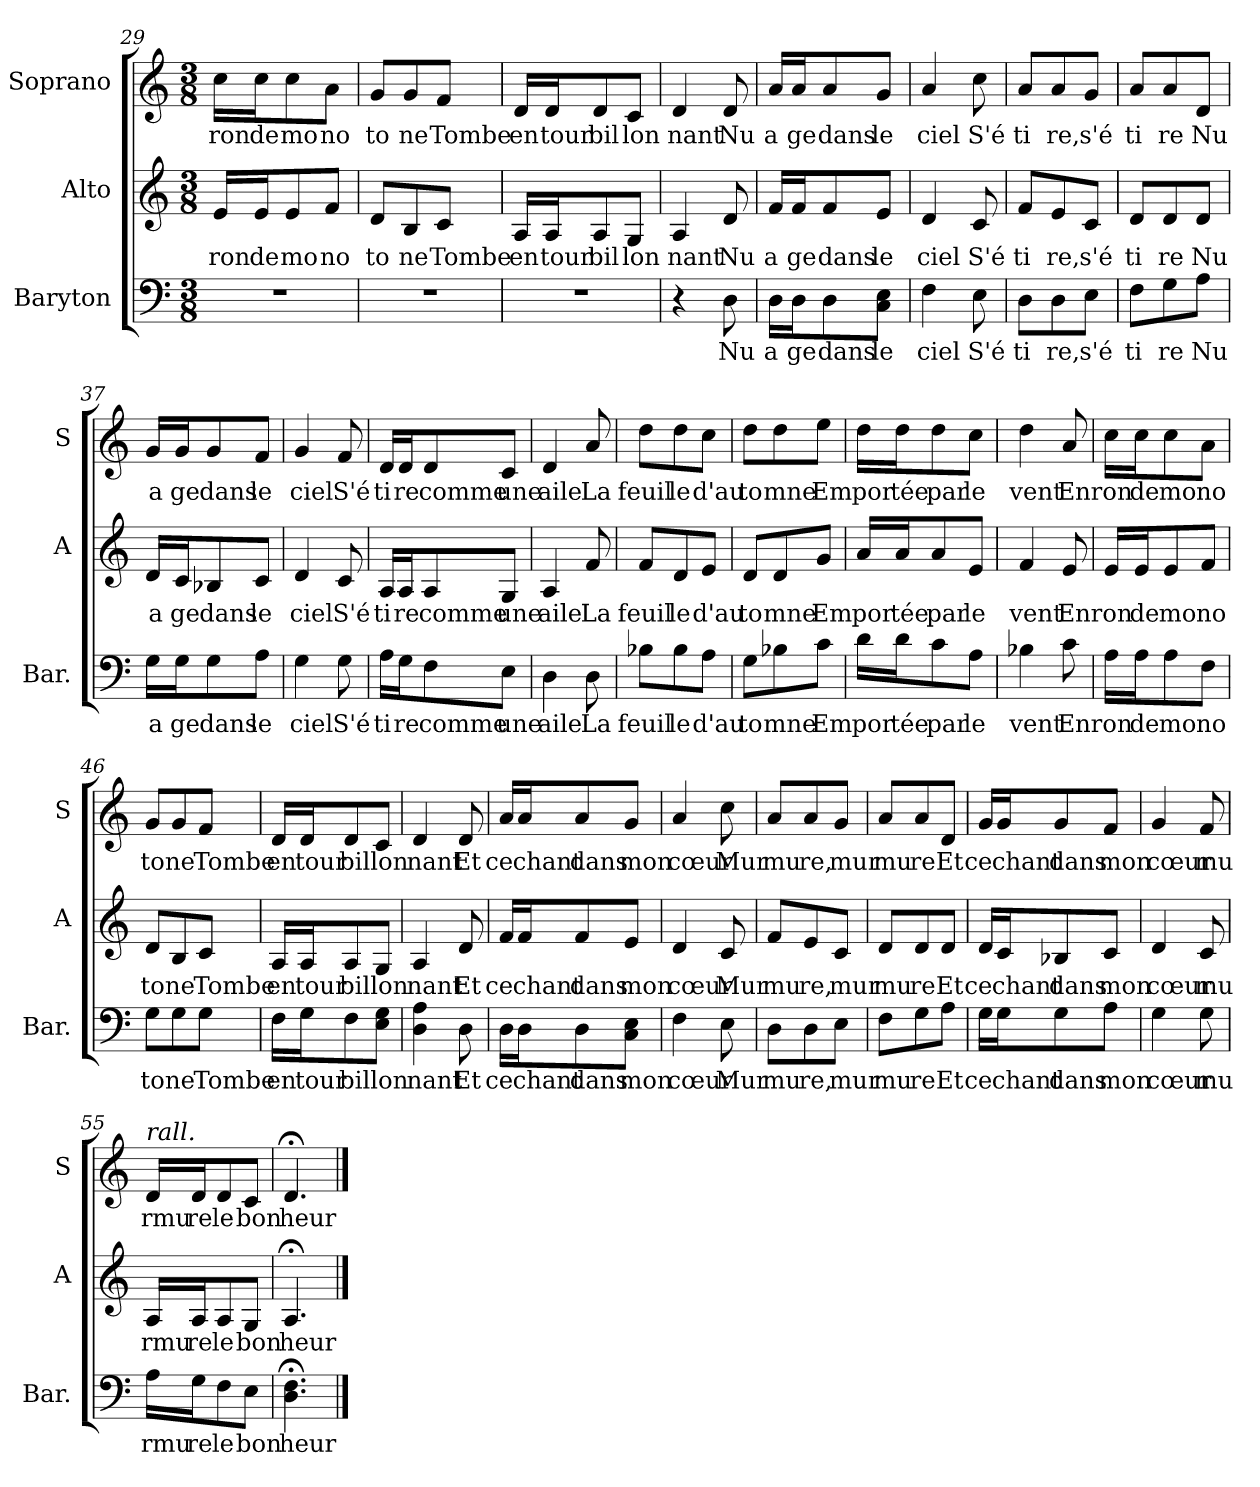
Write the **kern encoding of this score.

**kern	**text	**kern	**text	**kern	**text
*part3	*part3	*part2	*part2	*part1	*part1
*staff3	*staff3	*staff2	*staff2	*staff1	*staff1
*I"Baryton	*	*I"Alto	*	*I"Soprano	*
*I'Bar.	*	*I'A	*	*I'S	*
!!LO:LB:g=z
*clefF4	*	*clefG2	*	*clefG2	*
*k[]	*	*k[]	*	*k[]	*
*C:	*	*C:	*	*C:	*
*M3/8	*	*M3/8	*	*M3/8	*
=29	=29	=29	=29	=29	=29
!	!	!	!LO:LY:b	!	!LO:LY:b
4.r	.	16e/LL	ron	16cc\LL	ron
!	!	!	!LO:LY:b	!	!LO:LY:b
.	.	16e/J	de	16cc\J	de
!	!	!	!LO:LY:b	!	!LO:LY:b
.	.	8e/	mo	8cc\	mo
!	!	!	!LO:LY:b	!	!LO:LY:b
.	.	8f/J	no	8a\J	no
=30	=30	=30	=30	=30	=30
!	!	!	!LO:LY:b	!	!LO:LY:b
4.r	.	8d/L	to	8g/L	to
!	!	!	!LO:LY:b	!	!LO:LY:b
.	.	8B/	ne	8g/	ne
!	!	!	!LO:LY:b	!	!LO:LY:b
.	.	8c/J	Tombe	8f/J	Tombe
=31	=31	=31	=31	=31	=31
!	!	!	!LO:LY:b	!	!LO:LY:b
4.r	.	16A/LL	en	16d/LL	en
!	!	!	!LO:LY:b	!	!LO:LY:b
.	.	16A/J	tour	16d/J	tour
!	!	!	!LO:LY:b	!	!LO:LY:b
.	.	8A/	bil	8d/	bil
!	!	!	!LO:LY:b	!	!LO:LY:b
.	.	8G/J	lon	8c/J	lon
=32	=32	=32	=32	=32	=32
!	!	!	!LO:LY:b	!	!LO:LY:b
4r	.	4A/	nant	4d/	nant
!	!LO:LY:b	!	!LO:LY:b	!	!LO:LY:b
8D\	Nu	8d/	Nu	8d/	Nu
!!LO:PB:g=z
=33	=33	=33	=33	=33	=33
!	!LO:LY:b	!	!LO:LY:b	!	!LO:LY:b
16D\LL	a	16f/LL	a	16a/LL	a
!	!LO:LY:b	!	!LO:LY:b	!	!LO:LY:b
16D\J	ge	16f/J	ge	16a/J	ge
!	!LO:LY:b	!	!LO:LY:b	!	!LO:LY:b
8D\	dans	8f/	dans	8a/	dans
!	!LO:LY:b	!	!LO:LY:b	!	!LO:LY:b
8C\ 8E\J	le	8e/J	le	8g/J	le
=34	=34	=34	=34	=34	=34
!	!LO:LY:b	!	!LO:LY:b	!	!LO:LY:b
4F\	ciel	4d/	ciel	4a/	ciel
!	!LO:LY:b	!	!LO:LY:b	!	!LO:LY:b
8E\	S'é	8c/	S'é	8cc\	S'é
=35	=35	=35	=35	=35	=35
!	!LO:LY:b	!	!LO:LY:b	!	!LO:LY:b
8D\L	ti	8f/L	ti	8a/L	ti
!	!LO:LY:b	!	!LO:LY:b	!	!LO:LY:b
8D\	re,	8e/	re,	8a/	re,
!	!LO:LY:b	!	!LO:LY:b	!	!LO:LY:b
8E\J	s'é	8c/J	s'é	8g/J	s'é
=36	=36	=36	=36	=36	=36
!	!LO:LY:b	!	!LO:LY:b	!	!LO:LY:b
8F\L	ti	8d/L	ti	8a/L	ti
!	!LO:LY:b	!	!LO:LY:b	!	!LO:LY:b
8G\	re	8d/	re	8a/	re
!	!LO:LY:b	!	!LO:LY:b	!	!LO:LY:b
8A\J	Nu	8d/J	Nu	8d/J	Nu
!!LO:LB:g=z
=37	=37	=37	=37	=37	=37
!	!LO:LY:b	!	!LO:LY:b	!	!LO:LY:b
16G\LL	a	16d/LL	a	16g/LL	a
!	!LO:LY:b	!	!LO:LY:b	!	!LO:LY:b
16G\J	ge	16c/J	ge	16g/J	ge
!	!LO:LY:b	!	!LO:LY:b	!	!LO:LY:b
8G\	dans	8B-X/	dans	8g/	dans
!	!LO:LY:b	!	!LO:LY:b	!	!LO:LY:b
8A\J	le	8c/J	le	8f/J	le
=38	=38	=38	=38	=38	=38
!	!LO:LY:b	!	!LO:LY:b	!	!LO:LY:b
4G\	ciel	4d/	ciel	4g/	ciel
!	!LO:LY:b	!	!LO:LY:b	!	!LO:LY:b
8G\	S'é	8c/	S'é	8f/	S'é
=39	=39	=39	=39	=39	=39
!	!LO:LY:b	!	!LO:LY:b	!	!LO:LY:b
16A\LL	ti	16A/LL	ti	16d/LL	ti
!	!LO:LY:b	!	!LO:LY:b	!	!LO:LY:b
16G\J	re	16A/J	re	16d/J	re
!	!LO:LY:b	!	!LO:LY:b	!	!LO:LY:b
8F\	comme	8A/	comme	8d/	comme
!	!LO:LY:b	!	!LO:LY:b	!	!LO:LY:b
8E\J	une	8G/J	une	8c/J	une
=40	=40	=40	=40	=40	=40
!	!LO:LY:b	!	!LO:LY:b	!	!LO:LY:b
4D\	aile	4A/	aile	4d/	aile
!	!LO:LY:b	!	!LO:LY:b	!	!LO:LY:b
8D\	La	8f/	La	8a/	La
!!LO:LB:g=z
=41	=41	=41	=41	=41	=41
!	!LO:LY:b	!	!LO:LY:b	!	!LO:LY:b
8B-X\L	feuil	8f/L	feuil	8dd\L	feuil
!	!LO:LY:b	!	!LO:LY:b	!	!LO:LY:b
8B-\	le	8d/	le	8dd\	le
!	!LO:LY:b	!	!LO:LY:b	!	!LO:LY:b
8A\J	d'au	8e/J	d'au	8cc\J	d'au
=42	=42	=42	=42	=42	=42
!	!LO:LY:b	!	!LO:LY:b	!	!LO:LY:b
8G\L	to	8d/L	to	8dd\L	to
!	!LO:LY:b	!	!LO:LY:b	!	!LO:LY:b
8B-X\	mne	8d/	mne	8dd\	mne
!	!LO:LY:b	!	!LO:LY:b	!	!LO:LY:b
8c\J	Em	8g/J	Em	8ee\J	Em
=43	=43	=43	=43	=43	=43
!	!LO:LY:b	!	!LO:LY:b	!	!LO:LY:b
16d\LL	por	16a/LL	por	16dd\LL	por
!	!LO:LY:b	!	!LO:LY:b	!	!LO:LY:b
16d\J	tée	16a/J	tée	16dd\J	tée
!	!LO:LY:b	!	!LO:LY:b	!	!LO:LY:b
8c\	par	8a/	par	8dd\	par
!	!LO:LY:b	!	!LO:LY:b	!	!LO:LY:b
8A\J	le	8e/J	le	8cc\J	le
=44	=44	=44	=44	=44	=44
!	!LO:LY:b	!	!LO:LY:b	!	!LO:LY:b
4B-X\	vent	4f/	vent	4dd\	vent
!	!LO:LY:b	!	!LO:LY:b	!	!LO:LY:b
8c\	En	8e/	En	8a/	En
!!LO:PB:g=z
=45	=45	=45	=45	=45	=45
!	!LO:LY:b	!	!LO:LY:b	!	!LO:LY:b
16A\LL	ron	16e/LL	ron	16cc\LL	ron
!	!LO:LY:b	!	!LO:LY:b	!	!LO:LY:b
16A\J	de	16e/J	de	16cc\J	de
!	!LO:LY:b	!	!LO:LY:b	!	!LO:LY:b
8A\	mo	8e/	mo	8cc\	mo
!	!LO:LY:b	!	!LO:LY:b	!	!LO:LY:b
8F\J	no	8f/J	no	8a\J	no
=46	=46	=46	=46	=46	=46
!	!LO:LY:b	!	!LO:LY:b	!	!LO:LY:b
8G\L	to	8d/L	to	8g/L	to
!	!LO:LY:b	!	!LO:LY:b	!	!LO:LY:b
8G\	ne	8B/	ne	8g/	ne
!	!LO:LY:b	!	!LO:LY:b	!	!LO:LY:b
8G\J	Tombe	8c/J	Tombe	8f/J	Tombe
=47	=47	=47	=47	=47	=47
!	!LO:LY:b	!	!LO:LY:b	!	!LO:LY:b
16F\LL	en	16A/LL	en	16d/LL	en
!	!LO:LY:b	!	!LO:LY:b	!	!LO:LY:b
16G\J	tour	16A/J	tour	16d/J	tour
!	!LO:LY:b	!	!LO:LY:b	!	!LO:LY:b
8F\	bil	8A/	bil	8d/	bil
!	!LO:LY:b	!	!LO:LY:b	!	!LO:LY:b
8E\ 8G\J	lon	8G/J	lon	8c/J	lon
=48	=48	=48	=48	=48	=48
!	!LO:LY:b	!	!LO:LY:b	!	!LO:LY:b
4D\ 4A\	nant	4A/	nant	4d/	nant
!	!LO:LY:b	!	!LO:LY:b	!	!LO:LY:b
8D\	Et	8d/	Et	8d/	Et
!!LO:LB:g=z
=49	=49	=49	=49	=49	=49
!	!LO:LY:b	!	!LO:LY:b	!	!LO:LY:b
16D\LL	ce	16f/LL	ce	16a/LL	ce
!	!LO:LY:b	!	!LO:LY:b	!	!LO:LY:b
16D\J	chant	16f/J	chant	16a/J	chant
!	!LO:LY:b	!	!LO:LY:b	!	!LO:LY:b
8D\	dans	8f/	dans	8a/	dans
!	!LO:LY:b	!	!LO:LY:b	!	!LO:LY:b
8C\ 8E\J	mon	8e/J	mon	8g/J	mon
=50	=50	=50	=50	=50	=50
!	!LO:LY:b	!	!LO:LY:b	!	!LO:LY:b
4F\	cœur	4d/	cœur	4a/	cœur
!	!LO:LY:b	!	!LO:LY:b	!	!LO:LY:b
8E\	Mur	8c/	Mur	8cc\	Mur
=51	=51	=51	=51	=51	=51
!	!LO:LY:b	!	!LO:LY:b	!	!LO:LY:b
8D\L	mu	8f/L	mu	8a/L	mu
!	!LO:LY:b	!	!LO:LY:b	!	!LO:LY:b
8D\	re,	8e/	re,	8a/	re,
!	!LO:LY:b	!	!LO:LY:b	!	!LO:LY:b
8E\J	mur	8c/J	mur	8g/J	mur
=52	=52	=52	=52	=52	=52
!	!LO:LY:b	!	!LO:LY:b	!	!LO:LY:b
8F\L	mu	8d/L	mu	8a/L	mu
!	!LO:LY:b	!	!LO:LY:b	!	!LO:LY:b
8G\	re	8d/	re	8a/	re
!	!LO:LY:b	!	!LO:LY:b	!	!LO:LY:b
8A\J	Et	8d/J	Et	8d/J	Et
!!LO:LB:g=z
=53	=53	=53	=53	=53	=53
!	!LO:LY:b	!	!LO:LY:b	!	!LO:LY:b
16G\LL	ce	16d/LL	ce	16g/LL	ce
!	!LO:LY:b	!	!LO:LY:b	!	!LO:LY:b
16G\J	chant	16c/J	chant	16g/J	chant
!	!LO:LY:b	!	!LO:LY:b	!	!LO:LY:b
8G\	dans	8B-X/	dans	8g/	dans
!	!LO:LY:b	!	!LO:LY:b	!	!LO:LY:b
8A\J	mon	8c/J	mon	8f/J	mon
=54	=54	=54	=54	=54	=54
!	!LO:LY:b	!	!LO:LY:b	!	!LO:LY:b
4G\	cœur	4d/	cœur	4g/	cœur
!	!LO:LY:b	!	!LO:LY:b	!	!LO:LY:b
8G\	mu	8c/	mu	8f/	mu
=55	=55	=55	=55	=55	=55
!	!	!	!	!LO:TX:a:i:t=rall.	!
!	!LO:LY:b	!	!LO:LY:b	!	!LO:LY:b
16A\LL	rmu	16A/LL	rmu	16d/LL	rmu
!	!LO:LY:b	!	!LO:LY:b	!	!LO:LY:b
16G\J	re	16A/J	re	16d/J	re
!	!LO:LY:b	!	!LO:LY:b	!	!LO:LY:b
8F\	le	8A/	le	8d/	le
!	!LO:LY:b	!	!LO:LY:b	!	!LO:LY:b
8E\J	bon	8G/J	bon	8c/J	bon
=56	=56	=56	=56	=56	=56
!	!LO:LY:b	!	!LO:LY:b	!	!LO:LY:b
4.D\;< 4.F\;<	heur	4.A;</	heur	4.d;</	heur
==	==	==	==	==	==
*-	*-	*-	*-	*-	*-
